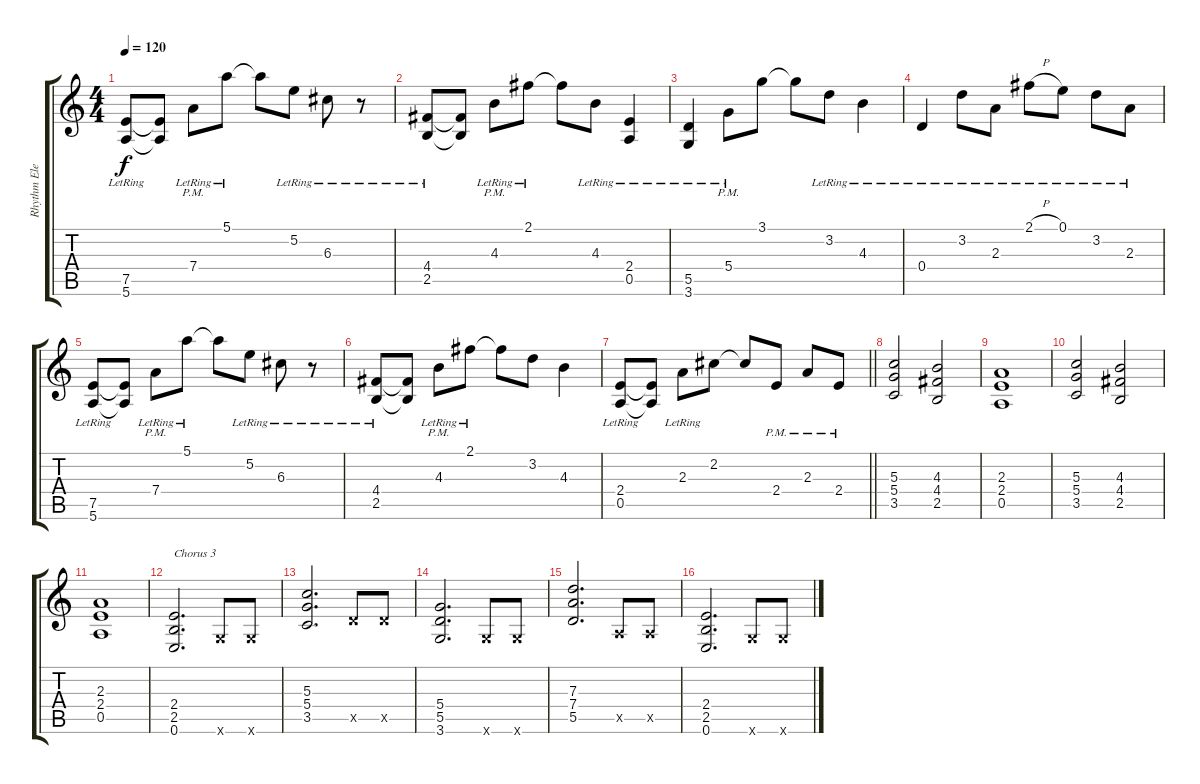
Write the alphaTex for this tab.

\track ("Rhythm Elect" "Rhythm Ele") {instrument distortionguitar}
\staff {score tabs}
\tuning (E4 B3 G3 D3 A2 E2) {hide}
\ts (4 4)
\tempo 120
\clef g2
\ks c
(7.5 5.6{lr}).8{dy f} (7.5{t} 5.6{t}).8 7.4{pm lr}.8 5.1{lr}.8 5.1{t}.8 5.2{lr}.8 6.3{lr}.8 r.8 |
(4.4 2.5{lr}).8 (4.4{t} 2.5{t}).8 4.3{pm lr}.8 2.1{lr}.8 2.1{t}.8 4.3{lr}.8 (2.4 0.5{lr}).4 |
(5.5 3.6{lr}).4 5.4{pm lr}.8 3.1.8 3.1{t}.8 3.2{lr}.8 4.3{lr}.4 |
0.4{lr}.4 3.2{lr}.8 2.3{lr}.8 2.1{h lr}.8 0.1{lr}.8 3.2{lr}.8 2.3{lr}.8 |
(7.5 5.6{lr}).8 (7.5{t} 5.6{t}).8 7.4{pm lr}.8 5.1{lr}.8 5.1{t}.8 5.2{lr}.8 6.3{lr}.8 r.8 |
(4.4 2.5{lr}).8 (4.4{t} 2.5{t}).8 4.3{pm lr}.8 2.1{lr}.8 2.1{t}.8 3.2.8 4.3.4 |
\barLineRight lightlight
(2.4{lr} 0.5{lr}).8 (2.4{t} 0.5{t}).8 2.3{lr}.8 2.2.8 2.2{t}.8 2.4{pm}.8 2.3{pm}.8 2.4{pm}.8 |
(5.3 5.4 3.5).2 (4.3 4.4 2.5).2 |
(2.3 2.4 0.5).1 |
(5.3 5.4 3.5).2 (4.3 4.4 2.5).2 |
(2.3 2.4 0.5).1 |
(2.4 2.5 0.6).2{d txt "Chorus 3"} 3.6{x}.8 3.6{x}.8 |
(5.3 5.4 3.5).2{d} 5.5{x}.8 5.5{x}.8 |
(5.4 5.5 3.6).2{d} 3.6{x}.8 3.6{x}.8 |
(7.3 7.4 5.5).2{d} 0.5{x}.8 0.5{x}.8 |
(2.4 2.5 0.6).2{d} 3.6{x}.8 3.6{x}.8
